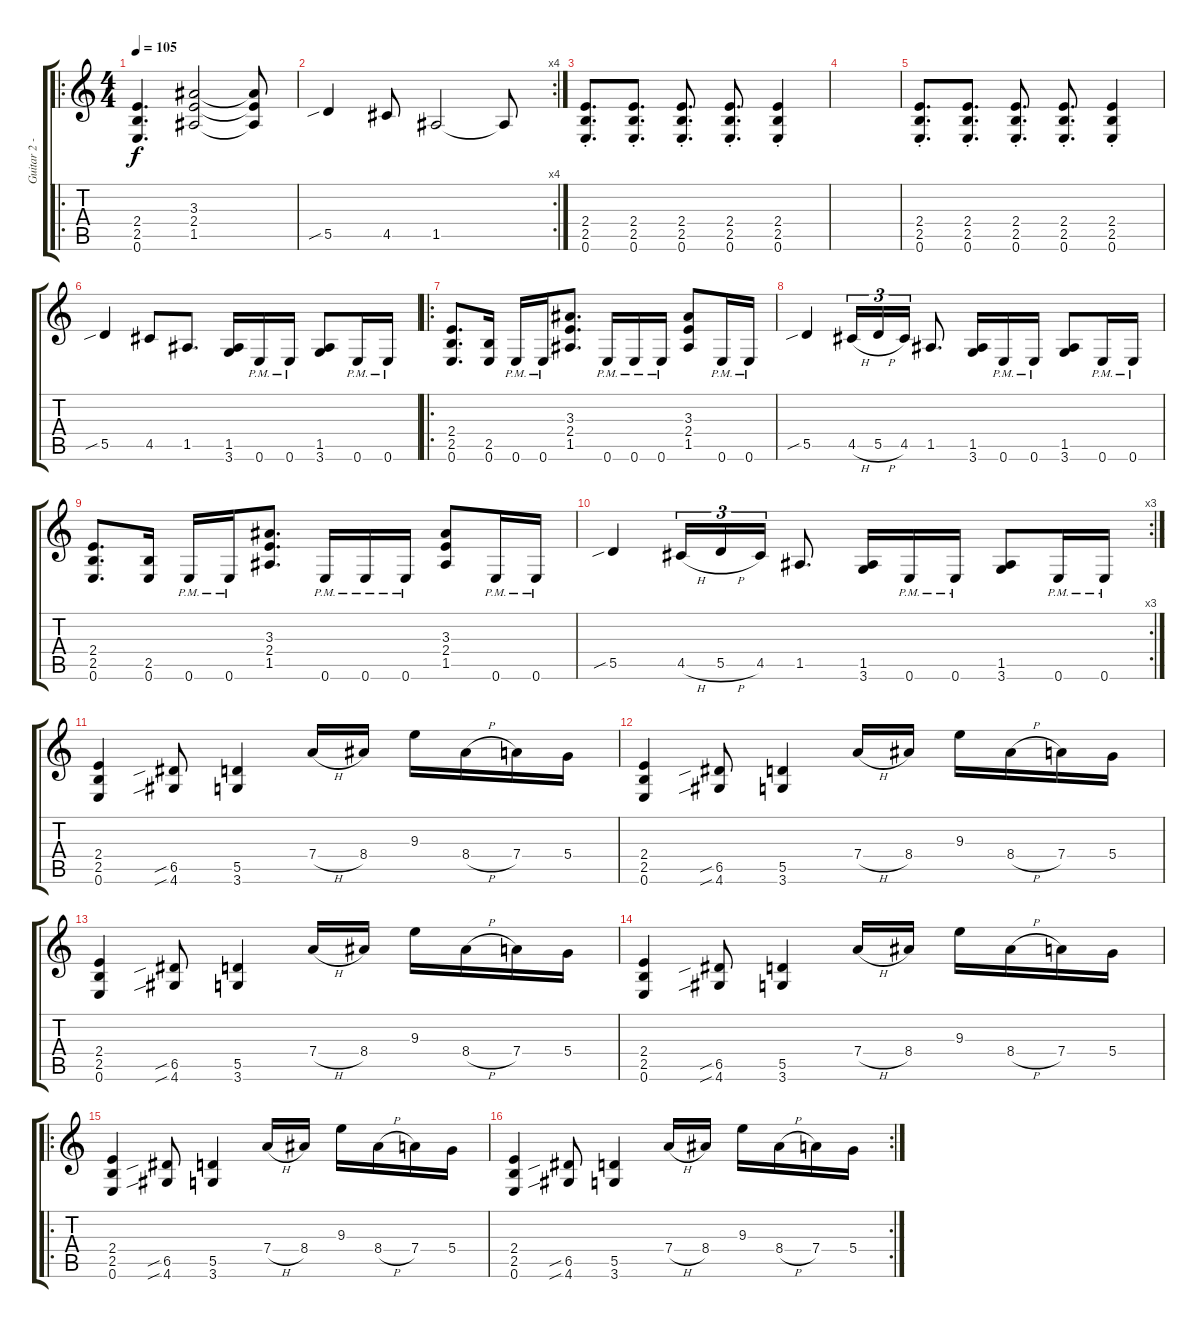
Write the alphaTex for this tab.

\track ("Guitar 2 - Rythm" "Guitar 2 -") {instrument distortionguitar}
\staff {score tabs}
\tuning (E4 B3 G3 D3 A2 E2) {hide}
\ro
\ts (4 4)
\tempo 105
\clef g2
\ks c
(2.4 2.5 0.6).4{d dy f instrument distortionguitar} (3.3 2.4 1.5).2 (3.3{t} 2.4{t} 1.5{t}).8 |
\rc 4
5.5{sib}.4 4.5.8 1.5.2 1.5{t}.8 |
(2.4{st} 2.5{st} 0.6{st}).8{d} (2.4{st} 2.5{st} 0.6{st}).8{d} (2.4{st} 2.5{st} 0.6{st}).8{d} (2.4{st} 2.5{st} 0.6{st}).8{d} (2.4{st} 2.5{st} 0.6{st}).4 |
|
(2.4{st} 2.5{st} 0.6{st}).8{d instrument distortionguitar} (2.4{st} 2.5{st} 0.6{st}).8{d} (2.4{st} 2.5{st} 0.6{st}).8{d} (2.4{st} 2.5{st} 0.6{st}).8{d} (2.4{st} 2.5{st} 0.6{st}).4 |
5.5{sib}.4 4.5.8 1.5.8{d} (1.5 3.6).16 0.6{pm}.16 0.6{pm}.16 (1.5 3.6).8 0.6{pm}.16 0.6{pm}.16 |
\ro
(2.4 2.5 0.6).8{d} (2.5 0.6).16 0.6{pm}.16 0.6{pm}.16 (3.3 2.4 1.5).8{d} 0.6{pm}.16 0.6{pm}.16 0.6{pm}.16 (3.3 2.4 1.5).8 0.6{pm}.16 0.6{pm}.16 |
5.5{sib}.4 4.5{h}.16{tu (3 2)} 5.5{h}.16{tu (3 2)} 4.5.16{tu (3 2)} 1.5.8{d} (1.5 3.6).16 0.6{pm}.16 0.6{pm}.16 (1.5 3.6).8 0.6{pm}.16 0.6{pm}.16 |
(2.4 2.5 0.6).8{d} (2.5 0.6).16 0.6{pm}.16 0.6{pm}.16 (3.3 2.4 1.5).8{d} 0.6{pm}.16 0.6{pm}.16 0.6{pm}.16 (3.3 2.4 1.5).8 0.6{pm}.16 0.6{pm}.16 |
\rc 3
5.5{sib}.4 4.5{h}.16{tu (3 2)} 5.5{h}.16{tu (3 2)} 4.5.16{tu (3 2)} 1.5.8{d} (1.5 3.6).16 0.6{pm}.16 0.6{pm}.16 (1.5 3.6).8 0.6{pm}.16 0.6{pm}.16 |
(2.4 2.5 0.6).4 (6.5{sib} 4.6{sib}).8 (5.5 3.6).4 7.4{h}.16 8.4.16 9.3.16 8.4{h}.16 7.4.16 5.4.16 |
(2.4 2.5 0.6).4 (6.5{sib} 4.6{sib}).8 (5.5 3.6).4 7.4{h}.16 8.4.16 9.3.16 8.4{h}.16 7.4.16 5.4.16 |
(2.4 2.5 0.6).4 (6.5{sib} 4.6{sib}).8 (5.5 3.6).4 7.4{h}.16 8.4.16 9.3.16 8.4{h}.16 7.4.16 5.4.16 |
(2.4 2.5 0.6).4 (6.5{sib} 4.6{sib}).8 (5.5 3.6).4 7.4{h}.16 8.4.16 9.3.16 8.4{h}.16 7.4.16 5.4.16 |
\ro
(2.4 2.5 0.6).4 (6.5{sib} 4.6{sib}).8 (5.5 3.6).4 7.4{h}.16 8.4.16 9.3.16 8.4{h}.16 7.4.16 5.4.16 |
\rc 2
(2.4 2.5 0.6).4 (6.5{sib} 4.6{sib}).8 (5.5 3.6).4 7.4{h}.16 8.4.16 9.3.16 8.4{h}.16 7.4.16 5.4.16
